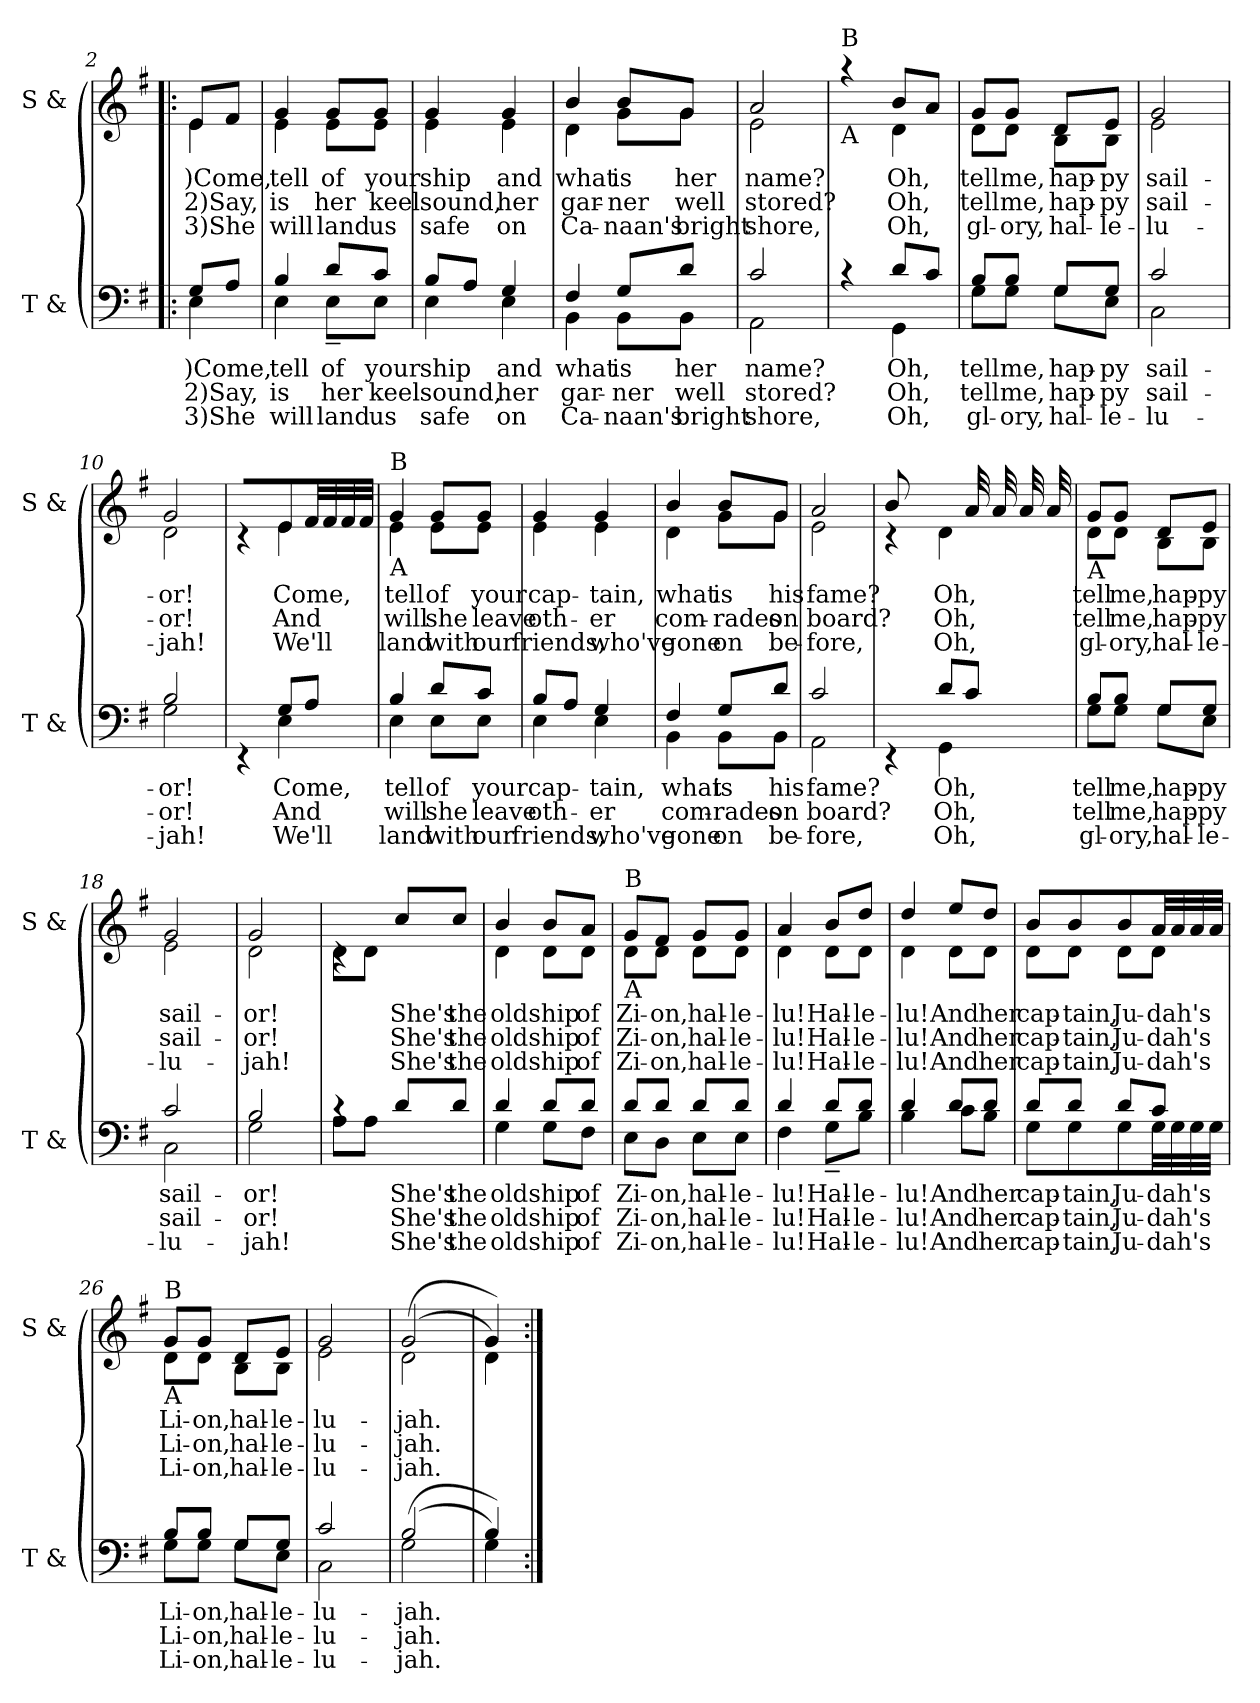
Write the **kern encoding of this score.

**kern	**text	**text	**text	**kern	**text	**text	**text
*part2	*part2	*part2	*part2	*part1	*part1	*part1	*part1
*staff2	*staff2	*staff2	*staff2	*staff1	*staff1	*staff1	*staff1
*I"T &	*	*	*	*I"S &	*	*	*
*I'T &	*	*	*	*I'S &	*	*	*
*clefF4	*	*	*	*clefG2	*	*	*
*k[f#]	*	*	*	*k[f#]	*	*	*
*G:	*	*	*	*G:	*	*	*
=2!|:	=2!|:	=2!|:	=2!|:	=2!|:	=2!|:	=2!|:	=2!|:
!	!	!	!	!LO:TX:b:t=1	!	!	!
!	!	!	!	!LO:TX:b:t=A	!	!	!
!	!LO:LY:a	!LO:LY:a	!LO:LY:a	!	!LO:LY:b	!LO:LY:b	!LO:LY:b
*^	*	*	*	*^	*	*	*
8G/L	4E\	)Come,	2)Say,	3)She	8e/L	4e\	)Come,	2)Say,	3)She
8A/J	.	.	.	.	8f#/J	.	.	.	.
=3	=3	=3	=3	=3	=3	=3	=3	=3	=3
!	!	!LO:LY:a	!LO:LY:a	!LO:LY:a	!	!	!LO:LY:b	!LO:LY:b	!LO:LY:b
4B/	4E\	tell	is	will	4e\	4g/	tell	is	will
!	!	!LO:LY:a	!LO:LY:a	!LO:LY:a	!	!	!LO:LY:b	!LO:LY:b	!LO:LY:b
8d/L	8E~<\L	of	her	land	8e\L	8g/L	of	her	land
!	!	!LO:LY:a	!LO:LY:a	!LO:LY:a	!	!	!LO:LY:b	!LO:LY:b	!LO:LY:b
8c/J	8E\J	your	keel	us	8e\J	8g/J	your	keel	us
=4	=4	=4	=4	=4	=4	=4	=4	=4	=4
!	!	!LO:LY:a	!LO:LY:a	!LO:LY:a	!	!	!LO:LY:b	!LO:LY:b	!LO:LY:b
8B/L	4E\	ship	sound,	safe	4e\	4g/	ship	sound,	safe
8A/J	.	.	.	.	.	.	.	.	.
!	!	!LO:LY:a	!LO:LY:a	!LO:LY:a	!	!	!LO:LY:b	!LO:LY:b	!LO:LY:b
4G/	4E\	and	her	on	4e\	4g/	and	her	on
=5	=5	=5	=5	=5	=5	=5	=5	=5	=5
!	!	!LO:LY:a	!LO:LY:a	!LO:LY:a	!	!	!LO:LY:b	!LO:LY:b	!LO:LY:b
4F#/	4BB\	what	gar-	Ca-	4d\	4b/	what	gar-	Ca-
!	!	!LO:LY:a	!LO:LY:a	!LO:LY:a	!	!	!LO:LY:b	!LO:LY:b	!LO:LY:b
8G/L	8BB\L	is	-ner	-naan's	8g\L	8b/L	is	-ner	-naan's
!	!	!LO:LY:a	!LO:LY:a	!LO:LY:a	!	!	!LO:LY:b	!LO:LY:b	!LO:LY:b
8d/J	8BB\J	her	well	bright	8g\J	8g/J	her	well	bright
=6	=6	=6	=6	=6	=6	=6	=6	=6	=6
!	!	!LO:LY:a	!LO:LY:a	!LO:LY:a	!	!	!LO:LY:b	!LO:LY:b	!LO:LY:b
2AA\	2c/	name?	stored?	shore,	2e\	2a/	name?	stored?	shore,
!!LO:LB:g=z	!!
=7	=7	=7	=7	=7	=7	=7	=7	=7	=7
!	!	!	!	!	!LO:TX:b:t=A	!	!	!	!
!	!	!	!	!	!LO:TX:a:t=B	!	!	!	!
4rc	4ryy	.	.	.	4raa	4ryy	.	.	.
!	!	!LO:LY:a	!LO:LY:a	!LO:LY:a	!	!	!LO:LY:b	!LO:LY:b	!LO:LY:b
8d/L	4GG\	Oh,	Oh,	Oh,	8b/L	4d\	Oh,	Oh,	Oh,
8c/J	.	.	.	.	8a/J	.	.	.	.
=8	=8	=8	=8	=8	=8	=8	=8	=8	=8
!	!	!LO:LY:a	!LO:LY:a	!LO:LY:a	!	!	!LO:LY:b	!LO:LY:b	!LO:LY:b
8B/L	8G\L	tell	tell	gl-	8d\L	8g/L	tell	tell	gl-
!	!	!LO:LY:a	!LO:LY:a	!LO:LY:a	!	!	!LO:LY:b	!LO:LY:b	!LO:LY:b
8B/J	8G\J	me,	me,	-ory,	8d\J	8g/J	me,	me,	-ory,
!	!	!LO:LY:a	!LO:LY:a	!LO:LY:a	!	!	!LO:LY:b	!LO:LY:b	!LO:LY:b
8G/L	8G\L	hap-	hap-	hal-	8B\L	8d/L	hap-	hap-	hal-
!	!	!LO:LY:a	!LO:LY:a	!LO:LY:a	!	!	!LO:LY:b	!LO:LY:b	!LO:LY:b
8G/J	8E\J	-py	-py	-le-	8B\J	8e/J	-py	-py	-le-
=9	=9	=9	=9	=9	=9	=9	=9	=9	=9
!	!	!LO:LY:a	!LO:LY:a	!LO:LY:a	!	!	!LO:LY:b	!LO:LY:b	!LO:LY:b
2C\	2c/	sail-	sail-	-lu-	2e\	2g/	sail-	sail-	-lu-
=10	=10	=10	=10	=10	=10	=10	=10	=10	=10
!	!	!LO:LY:a	!LO:LY:a	!LO:LY:a	!	!	!LO:LY:b	!LO:LY:b	!LO:LY:b
2G\	2B/	-or!	-or!	-jah!	2d\	2g/	-or!	-or!	-jah!
=11	=11	=11	=11	=11	=11	=11	=11	=11	=11
4ryy	4rEE	.	.	.	4ryy	4rc	.	.	.
!	!	!LO:LY:a	!LO:LY:a	!LO:LY:a	!	!	!LO:LY:b	!LO:LY:b	!LO:LY:b
4E\	8G/L	Come,	And	We'll	4e\	8e/L	Come,	And	We'll
*	*	*	*	*	*tremolo	*	*	*	*
.	8A/J	.	.	.	.	32f#/	.	.	.
.	.	.	.	.	.	32f#/	.	.	.
.	.	.	.	.	.	32f#/	.	.	.
.	.	.	.	.	.	32f#/JJJ	.	.	.
*	*	*	*	*	*Xtremolo	*	*	*	*
!!LO:LB:g=z	!!
=12	=12	=12	=12	=12	=12	=12	=12	=12	=12
!	!	!	!	!	!LO:TX:b:t=A	!	!	!	!
!	!	!	!	!	!LO:TX:a:t=B	!	!	!	!
!	!	!LO:LY:a	!LO:LY:a	!LO:LY:a	!	!	!LO:LY:b	!LO:LY:b	!LO:LY:b
4B/	4E\	tell	will	land	4g/	4e\	tell	will	land
!	!	!LO:LY:a	!LO:LY:a	!LO:LY:a	!	!	!LO:LY:b	!LO:LY:b	!LO:LY:b
8E\L	8d/L	of	she	with	8g/L	8e\L	of	she	with
!	!	!LO:LY:a	!LO:LY:a	!LO:LY:a	!	!	!LO:LY:b	!LO:LY:b	!LO:LY:b
8E\J	8c/J	your	leave	our	8g/J	8e\J	your	leave	our
=13	=13	=13	=13	=13	=13	=13	=13	=13	=13
!	!	!LO:LY:a	!LO:LY:a	!LO:LY:a	!	!	!LO:LY:b	!LO:LY:b	!LO:LY:b
4E\	8B/L	cap-	oth-	friends,	4e\	4g/	cap-	oth-	friends,
.	8A/J	.	.	.	.	.	.	.	.
!	!	!LO:LY:a	!LO:LY:a	!LO:LY:a	!	!	!LO:LY:b	!LO:LY:b	!LO:LY:b
4E\	4G/	-tain,	-er	who've	4e\	4g/	-tain,	-er	who've
=14	=14	=14	=14	=14	=14	=14	=14	=14	=14
!	!	!LO:LY:a	!LO:LY:a	!LO:LY:a	!	!	!LO:LY:b	!LO:LY:b	!LO:LY:b
4F#/	4BB\	what	com-	gone	4d\	4b/	what	com-	gone
!	!	!LO:LY:a	!LO:LY:a	!LO:LY:a	!	!	!LO:LY:b	!LO:LY:b	!LO:LY:b
8BB\L	8G/L	is	-rades	on	8g\L	8b/L	is	-rades	on
!	!	!LO:LY:a	!LO:LY:a	!LO:LY:a	!	!	!LO:LY:b	!LO:LY:b	!LO:LY:b
8BB\J	8d/J	his	on	be-	8g\J	8g/J	his	on	be-
=15	=15	=15	=15	=15	=15	=15	=15	=15	=15
!	!	!LO:LY:a	!LO:LY:a	!LO:LY:a	!	!	!LO:LY:b	!LO:LY:b	!LO:LY:b
2AA\	2c/	fame?	board?	-fore,	2e\	2a/	fame?	board?	-fore,
=16	=16	=16	=16	=16	=16	=16	=16	=16	=16
4ryy	4rEE	.	.	.	8b/	4rc	.	.	.
.	.	.	.	.	4ryy	.	.	.	.
!	!	!LO:LY:a	!LO:LY:a	!LO:LY:a	!	!	!LO:LY:b	!LO:LY:b	!LO:LY:b
4GG\	8d/L	Oh,	Oh,	Oh,	.	4d\	Oh,	Oh,	Oh,
*	*	*	*	*	*tremolo	*	*	*	*
.	8c/J	.	.	.	32a/	.	.	.	.
.	.	.	.	.	32a/	.	.	.	.
.	.	.	.	.	32a/	.	.	.	.
.	.	.	.	.	32a/	.	.	.	.
*	*	*	*	*	*Xtremolo	*	*	*	*
!!LO:PB:g=z	!!
=17	=17	=17	=17	=17	=17	=17	=17	=17	=17
!	!	!	!	!	!LO:TX:b:t=A	!	!	!	!
!	!	!LO:LY:a	!LO:LY:a	!LO:LY:a	!	!	!LO:LY:b	!LO:LY:b	!LO:LY:b
8B/L	8G\L	tell	tell	gl-	8g/L	8d\L	tell	tell	gl-
!	!	!LO:LY:a	!LO:LY:a	!LO:LY:a	!	!	!LO:LY:b	!LO:LY:b	!LO:LY:b
8B/J	8G\J	me,	me,	-ory,	8g/J	8d\J	me,	me,	-ory,
!	!	!LO:LY:a	!LO:LY:a	!LO:LY:a	!	!	!LO:LY:b	!LO:LY:b	!LO:LY:b
8G/L	8G\L	hap-	hap-	hal-	8d/L	8B\L	hap-	hap-	hal-
!	!	!LO:LY:a	!LO:LY:a	!LO:LY:a	!	!	!LO:LY:b	!LO:LY:b	!LO:LY:b
8G/J	8E\J	-py	-py	-le-	8e/J	8B\J	-py	-py	-le-
=18	=18	=18	=18	=18	=18	=18	=18	=18	=18
!	!	!LO:LY:a	!LO:LY:a	!LO:LY:a	!	!	!LO:LY:b	!LO:LY:b	!LO:LY:b
2C\	2c/	sail-	sail-	-lu-	2e\	2g/	sail-	sail-	-lu-
=19	=19	=19	=19	=19	=19	=19	=19	=19	=19
!	!	!LO:LY:a	!LO:LY:a	!LO:LY:a	!	!	!LO:LY:b	!LO:LY:b	!LO:LY:b
2G\	2B/	-or!	-or!	-jah!	2d\	2g/	-or!	-or!	-jah!
=20	=20	=20	=20	=20	=20	=20	=20	=20	=20
4rc	8A\L	.	.	.	8d\L	4rc	.	.	.
.	8A\J	.	.	.	8d\J	.	.	.	.
!	!	!LO:LY:a	!LO:LY:a	!LO:LY:a	!	!	!LO:LY:b	!LO:LY:b	!LO:LY:b
8d/L	4ryy	She's	She's	She's	4ryy	8cc/L	She's	She's	She's
!	!	!LO:LY:a	!LO:LY:a	!LO:LY:a	!	!	!LO:LY:b	!LO:LY:b	!LO:LY:b
8d/J	.	the	the	the	.	8cc/J	the	the	the
=21	=21	=21	=21	=21	=21	=21	=21	=21	=21
!	!	!LO:LY:a	!LO:LY:a	!LO:LY:a	!	!	!LO:LY:b	!LO:LY:b	!LO:LY:b
4d/	4G\	old	old	old	4d\	4b/	old	old	old
!	!	!LO:LY:a	!LO:LY:a	!LO:LY:a	!	!	!LO:LY:b	!LO:LY:b	!LO:LY:b
8G\L	8d/L	ship	ship	ship	8d\L	8b/L	ship	ship	ship
!	!	!LO:LY:a	!LO:LY:a	!LO:LY:a	!	!	!LO:LY:b	!LO:LY:b	!LO:LY:b
8F#\J	8d/J	of	of	of	8d\J	8a/J	of	of	of
!!LO:LB:g=z	!!
=22	=22	=22	=22	=22	=22	=22	=22	=22	=22
!	!	!	!	!	!LO:TX:a:t=B	!	!	!	!
!	!	!	!	!	!LO:TX:b:t=A	!	!	!	!
!	!	!LO:LY:a	!LO:LY:a	!LO:LY:a	!	!	!LO:LY:b	!LO:LY:b	!LO:LY:b
8d/L	8E\L	Zi-	Zi-	Zi-	8g/L	8d\L	Zi-	Zi-	Zi-
!	!	!LO:LY:a	!LO:LY:a	!LO:LY:a	!	!	!LO:LY:b	!LO:LY:b	!LO:LY:b
8d/J	8D\J	-on,	-on,	-on,	8f#/J	8d\J	-on,	-on,	-on,
!	!	!LO:LY:a	!LO:LY:a	!LO:LY:a	!	!	!LO:LY:b	!LO:LY:b	!LO:LY:b
8d/L	8E\L	hal-	hal-	hal-	8g/L	8d\L	hal-	hal-	hal-
!	!	!LO:LY:a	!LO:LY:a	!LO:LY:a	!	!	!LO:LY:b	!LO:LY:b	!LO:LY:b
8d/J	8E\J	-le-	-le-	-le-	8g/J	8d\J	-le-	-le-	-le-
=23	=23	=23	=23	=23	=23	=23	=23	=23	=23
!	!	!LO:LY:a	!LO:LY:a	!LO:LY:a	!	!	!LO:LY:b	!LO:LY:b	!LO:LY:b
4d/	4F#\	-lu!	-lu!	-lu!	4d\	4a/	-lu!	-lu!	-lu!
!	!	!LO:LY:a	!LO:LY:a	!LO:LY:a	!	!	!LO:LY:b	!LO:LY:b	!LO:LY:b
8d/L	8G~<\L	Hal-	Hal-	Hal-	8d\L	8b/L	Hal-	Hal-	Hal-
!	!	!LO:LY:a	!LO:LY:a	!LO:LY:a	!	!	!LO:LY:b	!LO:LY:b	!LO:LY:b
8d/J	8B\J	-le-	-le-	-le-	8d\J	8dd/J	-le-	-le-	-le-
=24	=24	=24	=24	=24	=24	=24	=24	=24	=24
!	!	!LO:LY:a	!LO:LY:a	!LO:LY:a	!	!	!LO:LY:b	!LO:LY:b	!LO:LY:b
4d/	4B\	-lu!	-lu!	-lu!	4dd/	4d\	-lu!	-lu!	-lu!
!	!	!LO:LY:a	!LO:LY:a	!LO:LY:a	!	!	!LO:LY:b	!LO:LY:b	!LO:LY:b
8d/L	8c\L	And	And	And	8d\L	8ee/L	And	And	And
!	!	!LO:LY:a	!LO:LY:a	!LO:LY:a	!	!	!LO:LY:b	!LO:LY:b	!LO:LY:b
8d/J	8B\J	her	her	her	8d\J	8dd/J	her	her	her
=25	=25	=25	=25	=25	=25	=25	=25	=25	=25
!	!	!LO:LY:a	!LO:LY:a	!LO:LY:a	!	!	!LO:LY:b	!LO:LY:b	!LO:LY:b
8G\L	8d/L	cap-	cap-	cap-	8b/L	8d\L	cap-	cap-	cap-
!	!	!LO:LY:a	!LO:LY:a	!LO:LY:a	!	!	!LO:LY:b	!LO:LY:b	!LO:LY:b
8G\J	8d/J	-tain,	-tain,	-tain,	8b/J	8d\J	-tain,	-tain,	-tain,
!	!	!LO:LY:a	!LO:LY:a	!LO:LY:a	!	!	!LO:LY:b	!LO:LY:b	!LO:LY:b
8G\L	8d/L	Ju-	Ju-	Ju-	8b/L	8d\L	Ju-	Ju-	Ju-
!	!	!LO:LY:a	!LO:LY:a	!LO:LY:a	!	!	!LO:LY:b	!LO:LY:b	!LO:LY:b
*tremolo	*	*	*	*	*	*	*	*	*
*	*	*	*	*	*tremolo	*	*	*	*
32G\	8c/J	-dah's	-dah's	-dah's	32a/	8d\J	-dah's	-dah's	-dah's
32G\	.	.	.	.	32a/	.	.	.	.
32G\	.	.	.	.	32a/	.	.	.	.
32G\JJJ	.	.	.	.	32a/JJJ	.	.	.	.
*	*	*	*	*	*Xtremolo	*	*	*	*
*Xtremolo	*	*	*	*	*	*	*	*	*
!!LO:LB:g=z	!!
=26	=26	=26	=26	=26	=26	=26	=26	=26	=26
!	!	!	!	!	!LO:TX:a:t=B	!	!	!	!
!	!	!	!	!	!LO:TX:b:t=A	!	!	!	!
!	!	!LO:LY:a	!LO:LY:a	!LO:LY:a	!	!	!LO:LY:b	!LO:LY:b	!LO:LY:b
8B/L	8G\L	Li-	Li-	Li-	8g/L	8d\L	Li-	Li-	Li-
!	!	!LO:LY:a	!LO:LY:a	!LO:LY:a	!	!	!LO:LY:b	!LO:LY:b	!LO:LY:b
8B/J	8G\J	-on,	-on,	-on,	8g/J	8d\J	-on,	-on,	-on,
!	!	!LO:LY:a	!LO:LY:a	!LO:LY:a	!	!	!LO:LY:b	!LO:LY:b	!LO:LY:b
8G/L	8G\L	hal-	hal-	hal-	8d/L	8B\L	hal-	hal-	hal-
!	!	!LO:LY:a	!LO:LY:a	!LO:LY:a	!	!	!LO:LY:b	!LO:LY:b	!LO:LY:b
8G/J	8E\J	-le-	-le-	-le-	8e/J	8B\J	-le-	-le-	-le-
=27	=27	=27	=27	=27	=27	=27	=27	=27	=27
!	!	!LO:LY:a	!LO:LY:a	!LO:LY:a	!	!	!LO:LY:b	!LO:LY:b	!LO:LY:b
2C\	2c/	-lu-	-lu-	-lu-	2e\	2g/	-lu-	-lu-	-lu-
=28	=28	=28	=28	=28	=28	=28	=28	=28	=28
!	!	!LO:LY:a	!LO:LY:a	!LO:LY:a	!	!	!LO:LY:b	!LO:LY:b	!LO:LY:b
(<2G\	(2B/	-jah.	-jah.	-jah.	(<2d\	(2g/	-jah.	-jah.	-jah.
=29	=29	=29	=29	=29	=29	=29	=29	=29	=29
4B/)	4G\)	.	.	.	4g/)	4d\)	.	.	.
*v	*v	*	*	*	*	*	*	*	*
*	*	*	*	*v	*v	*	*	*
=:|!	=:|!	=:|!	=:|!	=:|!	=:|!	=:|!	=:|!
*-	*-	*-	*-	*-	*-	*-	*-
